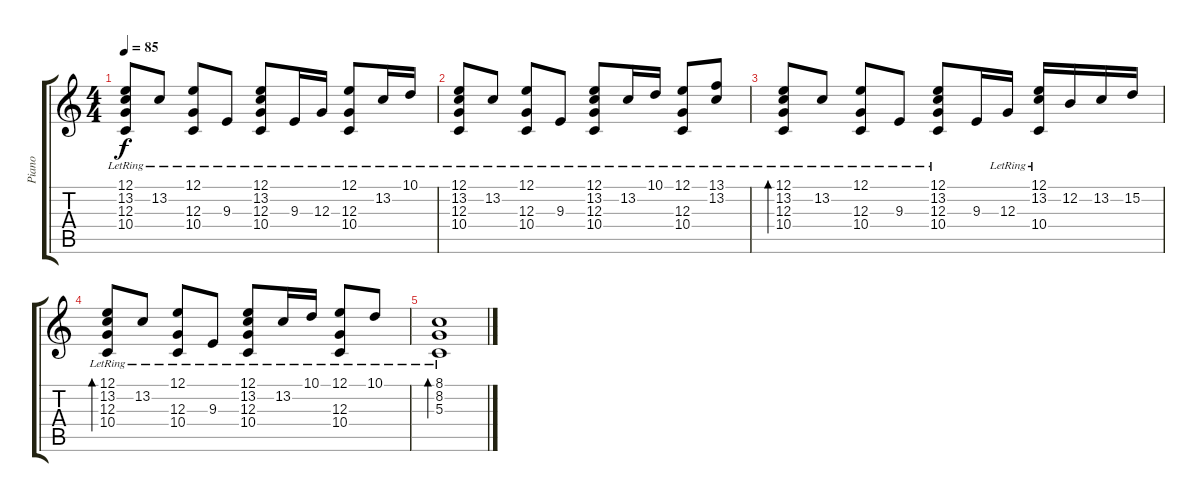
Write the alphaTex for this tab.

\track ("Piano" "Piano") {instrument brightacousticpiano}
\staff {score tabs}
\tuning (E4 B3 G3 D3 A2 E2) {hide}
\ts (4 4)
\tempo 85
\clef g2
\ks c
(12.1{lr} 13.2{lr} 12.3{lr} 10.4{lr}).8{dy f} 13.2{lr}.8 (12.1{lr} 12.3{lr} 10.4{lr}).8 9.3{lr}.8 (12.1{lr} 13.2{lr} 12.3{lr} 10.4{lr}).8 9.3{lr}.16 12.3{lr}.16 (12.1{lr} 12.3{lr} 10.4{lr}).8 13.2{lr}.16 10.1{lr}.16 |
(12.1{lr} 13.2{lr} 12.3{lr} 10.4{lr}).8 13.2{lr}.8 (12.1{lr} 12.3{lr} 10.4{lr}).8 9.3{lr}.8 (12.1{lr} 13.2{lr} 12.3{lr} 10.4{lr}).8 13.2{lr}.16 10.1{lr}.16 (12.1{lr} 12.3{lr} 10.4{lr}).8 (13.1{lr} 13.2{lr}).8 |
(12.1{lr} 13.2{lr} 12.3{lr} 10.4{lr}).8{bd 60} 13.2{lr}.8 (12.1{lr} 12.3{lr} 10.4{lr}).8 9.3{lr}.8 (12.1{lr} 13.2{lr} 12.3{lr} 10.4{lr}).8 9.3.16 12.3{lr}.16 (12.1{lr} 13.2 10.4{lr}).16 12.2.16 13.2.16 15.2.16 |
(12.1{lr} 13.2{lr} 12.3{lr} 10.4{lr}).8{bd 60} 13.2{lr}.8 (12.1{lr} 12.3{lr} 10.4{lr}).8 9.3{lr}.8 (12.1{lr} 13.2{lr} 12.3{lr} 10.4{lr}).8 13.2{lr}.16 10.1{lr}.16 (12.1{lr} 12.3{lr} 10.4{lr}).8 10.1{lr}.8 |
(8.1{lr} 8.2{lr} 5.3{lr}).1{bd 120}
